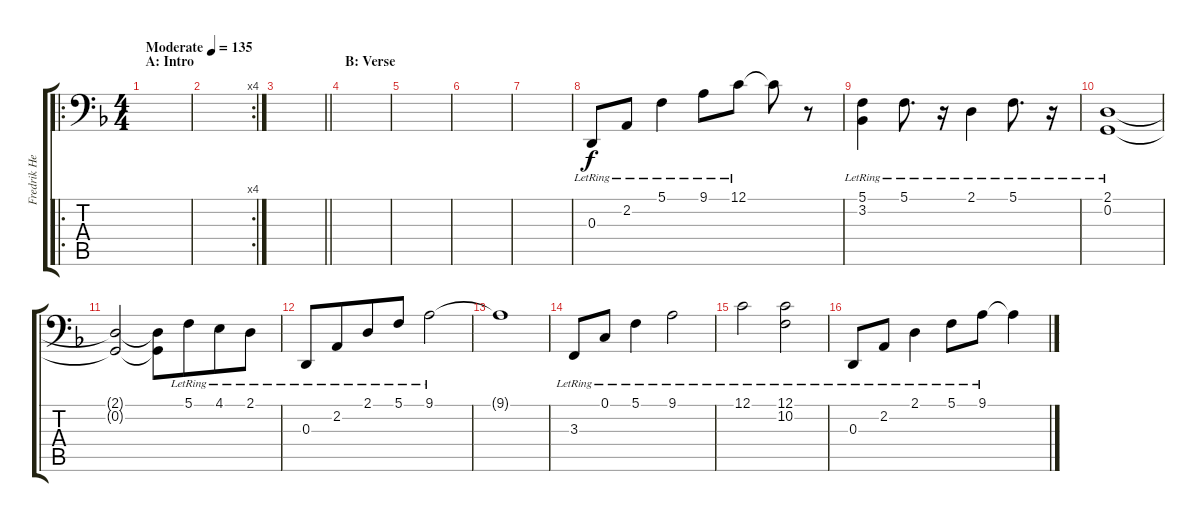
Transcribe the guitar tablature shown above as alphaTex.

\track ("Fredrik Hermanson" "Fredrik He") {instrument acousticgrandpiano}
\staff {score tabs}
\tuning (C3 G2 D2 A1 E1 B0) {hide}
\ro
\ts (4 4)
\section ("" "A: Intro")
\tempo (135 "Moderate")
\clef f4
\ks dminor
|
\rc 4
|
\barLineRight lightlight
|
\section ("" "B: Verse")
|
|
|
|
0.3{lr}.8 2.2{lr}.8 5.1{lr}.4 9.1{lr}.8 12.1{lr}.8 12.1{t}.8 r.8 |
(5.1{lr} 3.2{lr}).4 5.1{lr}.8{d} r.16 2.1{lr}.4 5.1{lr}.8{d} r.16 |
(2.1{lr} 0.2{lr}).1 |
(2.1{t} 0.2{t}).2{beam Up} (2.1{t} 0.2{t}).8{beam Down} 5.1{lr}.8{beam Down beam merge} 4.1{lr}.8{beam Down} 2.1{lr}.8{beam Down} |
0.3{lr}.8 2.2{lr}.8{beam merge} 2.1{lr}.8 5.1{lr}.8 9.1{lr}.2 |
9.1{t}.1 |
3.3{lr}.8 0.1{lr}.8 5.1{lr}.4 9.1{lr}.2 |
12.1{lr}.2 (12.1{lr} 10.2{lr}).2 |
0.3{lr}.8 2.2{lr}.8 2.1{lr}.4 5.1{lr}.8 9.1{lr}.8 9.1{t}.4
